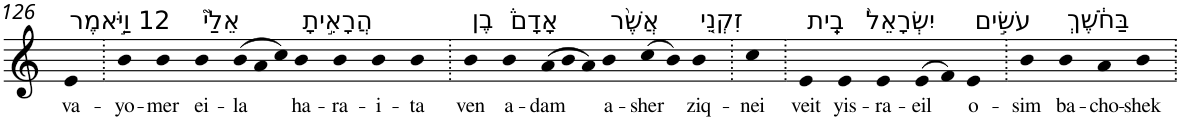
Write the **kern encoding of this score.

**kern	**text
*part1	*part1
*staff1	*staff1
*I"Piano	*
*I'Pno	*
!!LO:PB:g=z
*clefG2	*
*k[]	*
=126	=126
!LO:TX:a:t=12 וַיֹּ֣אמֶר	!
!	!LO:LY:b
4e	va-
=127.	=127.
!	!LO:LY:b
4b	-yo-
!	!LO:LY:b
4b	-mer
!LO:TX:a:t=אֵלַי֮	!
!	!LO:LY:b
4b	ei-
*Xtuplet	*
!	!LO:LY:b
(>12b	-la
12a	.
12cc)	.
!LO:TX:a:t=הֲרָאִ֣יתָ	!
!	!LO:LY:b
4b	ha-
!	!LO:LY:b
4b	-ra-
!	!LO:LY:b
4b	-i-
!	!LO:LY:b
4b	-ta
=128.	=128.
!LO:TX:a:t=בֶן	!
!	!LO:LY:b
4b	ven
!LO:TX:a:t=אָדָם֒	!
!	!LO:LY:b
4b	a-
!	!LO:LY:b
(>12a	-dam
12b	.
12a)	.
!LO:TX:a:t=אֲשֶׁ֨ר	!
!	!LO:LY:b
4b	a-
!	!LO:LY:b
(>8cc	-sher
8b)	.
!LO:TX:a:t=זִקְנֵ֤י	!
!	!LO:LY:b
4b	ziq-
=129.	=129.
!	!LO:LY:b
4cc	-nei
=130.	=130.
!LO:TX:a:t=בֵֽית	!
!	!LO:LY:b
4e	veit
!LO:TX:a:t=יִשְׂרָאֵל֙	!
!	!LO:LY:b
4e	yis-
!	!LO:LY:b
4e	-ra-
!	!LO:LY:b
(>8e	-eil
8f)	.
!LO:TX:a:t=עֹשִׂ֣ים	!
!	!LO:LY:b
4e	o-
=131.	=131.
!	!LO:LY:b
4b	-sim
!LO:TX:a:t=בַּחֹ֔שֶׁךְ	!
!	!LO:LY:b
4b	ba-
!	!LO:LY:b
4a	-cho-
!	!LO:LY:b
4b	-shek
=.	=.
*-	*-
